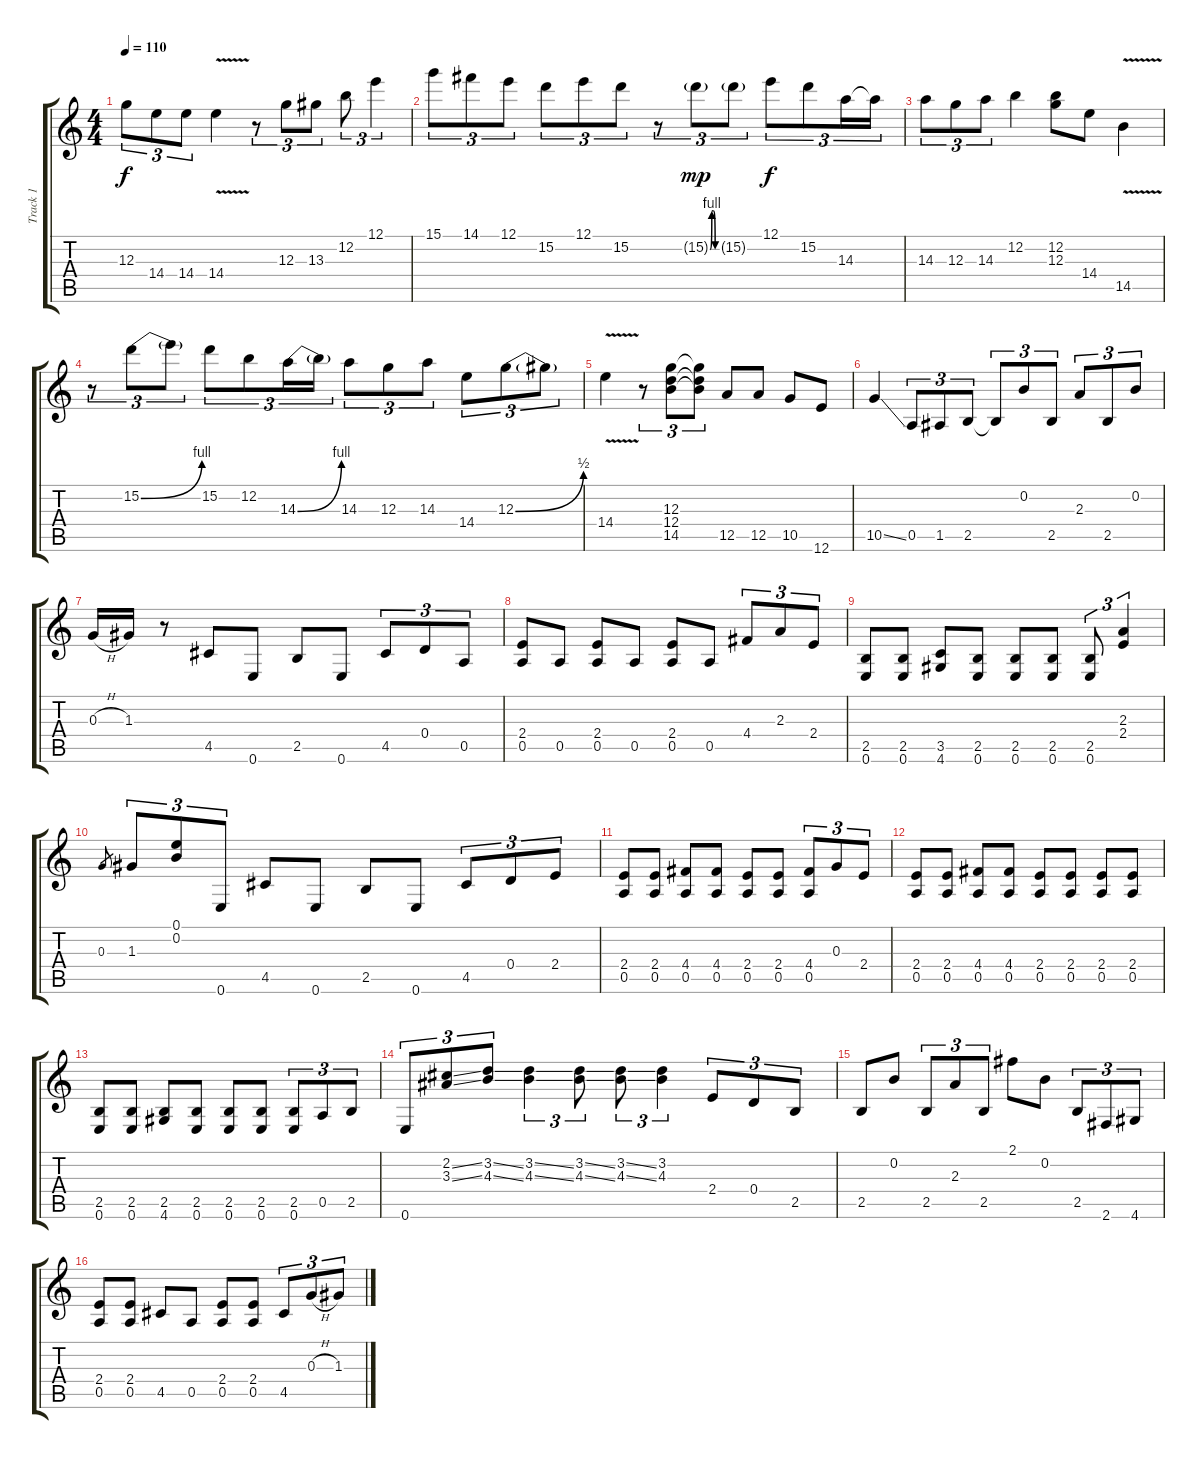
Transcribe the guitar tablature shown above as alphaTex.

\track ("Track 1" "Track 1") {instrument electricguitarclean}
\staff {score tabs}
\tuning (E4 B3 G3 D3 A2 E2) {hide}
\ts (4 4)
\tempo 110
\clef g2
\ks c
12.3.8{tu (3 2) dy f} 14.4.8{tu (3 2)} 14.4.8{tu (3 2)} 14.4{v}.4 r.8{tu (3 2)} 12.3.8{tu (3 2)} 13.3.8{tu (3 2)} 12.2.8{tu (3 2)} 12.1.4{tu (3 2)} |
15.1.8{tu (3 2)} 14.1.8{tu (3 2)} 12.1.8{tu (3 2)} 15.2.8{tu (3 2)} 12.1.8{tu (3 2)} 15.2.8{tu (3 2)} r.8{tu (3 2)} 15.2{be (custom 0 0 15 4 30 4 45 0 60 0) g}.8{tu (3 2) dy mp} 15.2{g}.8{tu (3 2)} 12.1.8{tu (3 2) dy f} 15.2.8{tu (3 2)} 14.3.16{tu (3 2)} 14.3{t}.16{tu (3 2)} |
14.3.8{tu (3 2)} 12.3.8{tu (3 2)} 14.3.8{tu (3 2)} 12.2.4 (12.2 12.3).8 14.4.8 14.5{v}.4 |
r.8{tu (3 2)} 15.2{be (bend 0 0 60 4)}.8{tu (3 2)} 15.2{t}.8{tu (3 2)} 15.2.8{tu (3 2)} 12.2.8{tu (3 2)} 14.3{be (bend 0 0 60 4)}.16{tu (3 2)} 14.3{t}.16{tu (3 2)} 14.3.8{tu (3 2)} 12.3.8{tu (3 2)} 14.3.8{tu (3 2)} 14.4.8{tu (3 2)} 12.3{be (bend 0 0 60 2)}.8{tu (3 2)} 12.3{t}.8{tu (3 2)} |
14.4{v}.4 r.8{tu (3 2)} (12.3 12.4 14.5).8{tu (3 2)} (12.3{t} 12.4{t} 14.5{t}).8{tu (3 2)} 12.5.8 12.5.8 10.5.8 12.6.8 |
10.5{ss}.4 0.5.8{tu (3 2)} 1.5.8{tu (3 2)} 2.5.8{tu (3 2)} 2.5{t}.8{tu (3 2)} 0.2.8{tu (3 2)} 2.5.8{tu (3 2)} 2.3.8{tu (3 2)} 2.5.8{tu (3 2)} 0.2.8{tu (3 2)} |
0.3{h}.16 1.3.16 r.8 4.5.8 0.6.8 2.5.8 0.6.8 4.5.8{tu (3 2)} 0.4.8{tu (3 2)} 0.5.8{tu (3 2)} |
(2.4 0.5).8 0.5.8 (2.4 0.5).8 0.5.8 (2.4 0.5).8 0.5.8 4.4.8{tu (3 2)} 2.3.8{tu (3 2)} 2.4.8{tu (3 2)} |
(2.5 0.6).8 (2.5 0.6).8 (3.5 4.6).8 (2.5 0.6).8 (2.5 0.6).8 (2.5 0.6).8 (2.5 0.6).8{tu (3 2)} (2.3 2.4).4{tu (3 2)} |
0.3.8{gr} 1.3.8{tu (3 2)} (0.1 0.2).8{tu (3 2)} 0.6.8{tu (3 2)} 4.5.8 0.6.8 2.5.8 0.6.8 4.5.8{tu (3 2)} 0.4.8{tu (3 2)} 2.4.8{tu (3 2)} |
(2.4 0.5).8 (2.4 0.5).8 (4.4 0.5).8 (4.4 0.5).8 (2.4 0.5).8 (2.4 0.5).8 (4.4 0.5).8{tu (3 2)} 0.3.8{tu (3 2)} 2.4.8{tu (3 2)} |
(2.4 0.5).8 (2.4 0.5).8 (4.4 0.5).8 (4.4 0.5).8 (2.4 0.5).8 (2.4 0.5).8 (2.4 0.5).8 (2.4 0.5).8 |
(2.5 0.6).8 (2.5 0.6).8 (2.5 4.6).8 (2.5 0.6).8 (2.5 0.6).8 (2.5 0.6).8 (2.5 0.6).8{tu (3 2)} 0.5.8{tu (3 2)} 2.5.8{tu (3 2)} |
0.6.8{tu (3 2)} (2.2{ss} 3.3{ss}).8{tu (3 2)} (3.2{ss} 4.3{ss}).8{tu (3 2)} (3.2{ss} 4.3{ss}).4{tu (3 2)} (3.2{ss} 4.3{ss}).8{tu (3 2)} (3.2{ss} 4.3{ss}).8{tu (3 2)} (3.2 4.3).4{tu (3 2)} 2.4.8{tu (3 2)} 0.4.8{tu (3 2)} 2.5.8{tu (3 2)} |
2.5.8 0.2.8 2.5.8{tu (3 2)} 2.3.8{tu (3 2)} 2.5.8{tu (3 2)} 2.1.8 0.2.8 2.5.8{tu (3 2)} 2.6.8{tu (3 2)} 4.6.8{tu (3 2)} |
(2.4 0.5).8 (2.4 0.5).8 4.5.8 0.5.8 (2.4 0.5).8 (2.4 0.5).8 4.5.8{tu (3 2)} 0.3{h}.8{tu (3 2)} 1.3.8{tu (3 2)}
